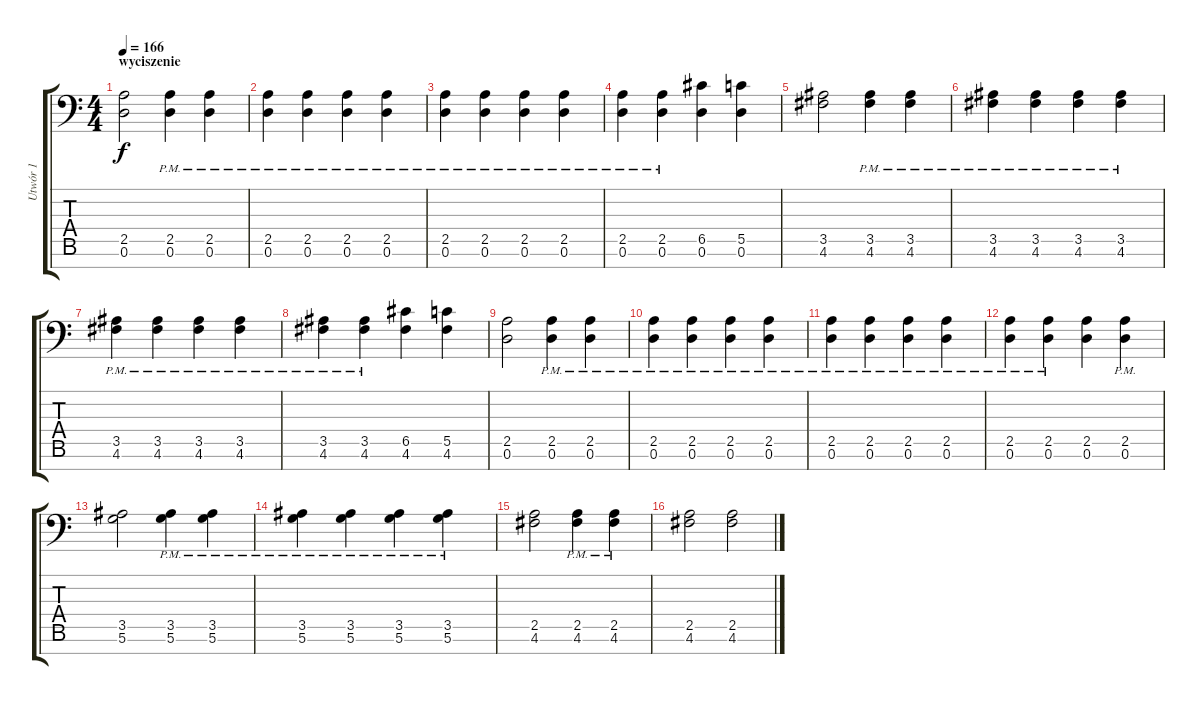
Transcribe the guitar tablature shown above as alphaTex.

\track ("Utwór 1" "Utwór 1") {instrument distortionguitar}
\staff {score tabs}
\tuning (D4 A3 F3 C3 G2 D2 A1) {hide}
\ts (4 4)
\section ("" "wyciszenie")
\tempo 166
\clef f4
\ks c
(2.5 0.6).2{dy f volume 10} (2.5{pm} 0.6{pm}).4 (2.5{pm} 0.6{pm}).4 |
(2.5{pm} 0.6{pm}).4 (2.5{pm} 0.6{pm}).4 (2.5{pm} 0.6{pm}).4 (2.5{pm} 0.6{pm}).4 |
(2.5{pm} 0.6{pm}).4 (2.5{pm} 0.6{pm}).4 (2.5{pm} 0.6{pm}).4 (2.5{pm} 0.6{pm}).4 |
(2.5{pm} 0.6{pm}).4 (2.5{pm} 0.6{pm}).4 (6.5 0.6).4 (5.5 0.6).4 |
(3.5 4.6).2 (3.5{pm} 4.6{pm}).4 (3.5{pm} 4.6{pm}).4 |
(3.5{pm} 4.6{pm}).4{volume 7} (3.5{pm} 4.6{pm}).4 (3.5{pm} 4.6{pm}).4 (3.5{pm} 4.6{pm}).4 |
(3.5{pm} 4.6{pm}).4 (3.5{pm} 4.6{pm}).4 (3.5{pm} 4.6{pm}).4 (3.5{pm} 4.6{pm}).4 |
(3.5{pm} 4.6{pm}).4 (3.5{pm} 4.6{pm}).4 (6.5 4.6).4 (5.5 4.6).4 |
(2.5 0.6).2 (2.5{pm} 0.6{pm}).4 (2.5{pm} 0.6{pm}).4 |
(2.5{pm} 0.6{pm}).4 (2.5{pm} 0.6{pm}).4 (2.5{pm} 0.6{pm}).4 (2.5{pm} 0.6{pm}).4 |
(2.5{pm} 0.6{pm}).4{volume 3} (2.5{pm} 0.6{pm}).4 (2.5{pm} 0.6{pm}).4 (2.5{pm} 0.6{pm}).4 |
(2.5{pm} 0.6{pm}).4 (2.5{pm} 0.6{pm}).4 (2.5 0.6).4 (2.5{pm} 0.6{pm}).4 |
(3.5 5.6).2 (3.5{pm} 5.6{pm}).4 (3.5{pm} 5.6{pm}).4 |
(3.5{pm} 5.6{pm}).4 (3.5{pm} 5.6{pm}).4 (3.5{pm} 5.6{pm}).4 (3.5{pm} 5.6{pm}).4 |
(2.5 4.6).2 (2.5{pm} 4.6{pm}).4{volume 0} (2.5{pm} 4.6{pm}).4 |
(2.5 4.6).2 (2.5 4.6).2
